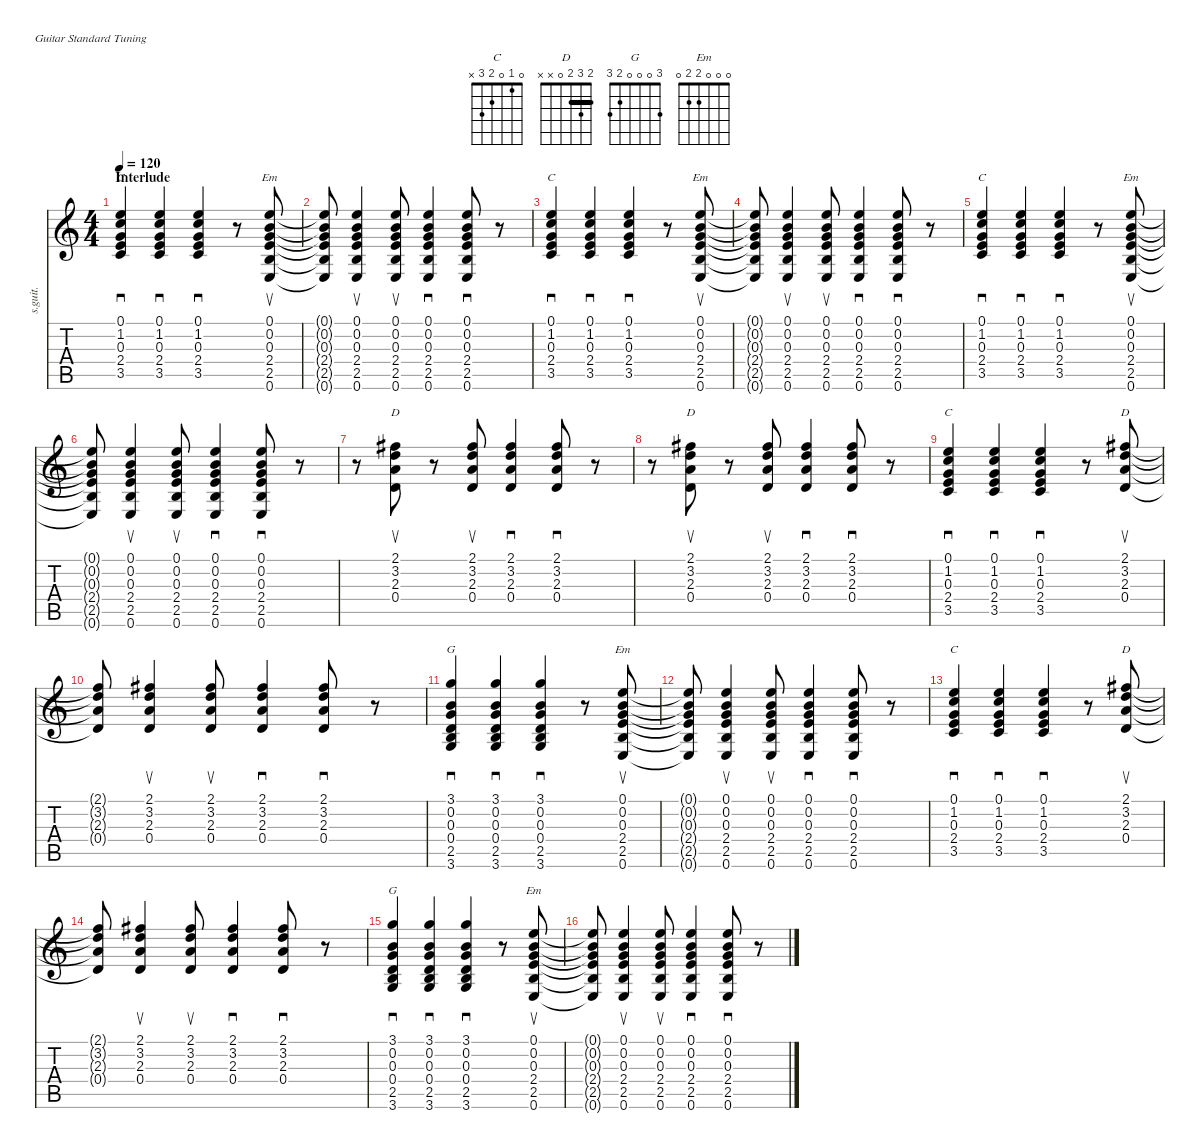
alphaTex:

\defaultSystemsLayout 4
\hideDynamics
\bracketExtendMode nobrackets
\otherSystemsTrackNameOrientation horizontal
\track ("cowboy chords 05" "s.guit.") {instrument acousticguitarsteel}
\staff {score tabs}
\tuning (E4 B3 G3 D3 A2 E2)
\chord ("C" 0 1 0 2 3 x) {showfingering false}
\chord ("D" 2 3 2 0 x x) {showfingering false barre 2}
\chord ("G" 3 0 0 0 2 3) {showfingering false}
\chord ("Em" 0 0 0 2 2 0) {showfingering false}
\ts (4 4)
\section ("" "Interlude")
\tempo 120
\clef g2
\ks c
(3.5 2.4 0.3 1.2 0.1).4{sd ch "C" dy mf beam Up} (3.5 2.4 0.3 1.2 0.1).4{sd beam Up} (3.5 2.4 0.3 1.2 0.1).4{sd beam Up} r.8{beam Up} (2.4 0.3 0.2 0.1 0.6 2.5).8{su ch "Em" beam Up} |
(0.1{t} 0.2{t} 0.3{t} 2.4{t} 0.6{t} 2.5{t}).8{beam Up} (2.4 0.3 0.2 0.1 0.6 2.5).4{su beam Up} (2.4 0.3 0.2 0.1 0.6 2.5).8{su beam Up} (2.4 0.3 0.2 0.1 0.6 2.5).4{sd beam Up} (2.4 0.3 0.2 0.1 0.6 2.5).8{sd beam Up} r.8{beam Up} |
(3.5 2.4 0.3 1.2 0.1).4{sd ch "C" beam Up} (3.5 2.4 0.3 1.2 0.1).4{sd beam Up} (3.5 2.4 0.3 1.2 0.1).4{sd beam Up} r.8{beam Up} (2.4 0.3 0.2 0.1 0.6 2.5).8{su ch "Em" beam Up} |
(0.1{t} 0.2{t} 0.3{t} 2.4{t} 0.6{t} 2.5{t}).8{beam Up} (2.4 0.3 0.2 0.1 0.6 2.5).4{su beam Up} (2.4 0.3 0.2 0.1 0.6 2.5).8{su beam Up} (2.4 0.3 0.2 0.1 0.6 2.5).4{sd beam Up} (2.4 0.3 0.2 0.1 0.6 2.5).8{sd beam Up} r.8{beam Up} |
(3.5 2.4 0.3 1.2 0.1).4{sd ch "C" beam Up} (3.5 2.4 0.3 1.2 0.1).4{sd beam Up} (3.5 2.4 0.3 1.2 0.1).4{sd beam Up} r.8{beam Up} (2.4 0.3 0.2 0.1 0.6 2.5).8{su ch "Em" beam Up} |
(0.1{t} 0.2{t} 0.3{t} 2.4{t} 0.6{t} 2.5{t}).8{beam Up} (2.4 0.3 0.2 0.1 0.6 2.5).4{su beam Up} (2.4 0.3 0.2 0.1 0.6 2.5).8{su beam Up} (2.4 0.3 0.2 0.1 0.6 2.5).4{sd beam Up} (2.4 0.3 0.2 0.1 0.6 2.5).8{sd beam Up} r.8{beam Up} |
r.8{beam Down} (0.4 2.3 3.2 2.1{acc #}).8{su ch "D" beam Up} r.8{beam Up} (0.4 2.3 3.2 2.1{acc #}).8{su beam Up} (0.4 2.3 3.2 2.1{acc #}).4{sd beam Up} (0.4 2.3 3.2 2.1{acc #}).8{sd beam Up} r.8{beam Up} |
r.8{beam Down} (0.4 2.3 3.2 2.1{acc #}).8{su ch "D" beam Up} r.8{beam Up} (0.4 2.3 3.2 2.1{acc #}).8{su beam Up} (0.4 2.3 3.2 2.1{acc #}).4{sd beam Up} (0.4 2.3 3.2 2.1{acc #}).8{sd beam Up} r.8{beam Up} |
(3.5 2.4 0.3 1.2 0.1).4{sd ch "C" beam Up} (3.5 2.4 0.3 1.2 0.1).4{sd beam Up} (3.5 2.4 0.3 1.2 0.1).4{sd beam Up} r.8{beam Up} (0.4 2.3 3.2 2.1{acc #}).8{su ch "D" beam Up} |
(2.1{t acc #} 3.2{t} 2.3{t} 0.4{t}).8{beam Up} (0.4 2.3 3.2 2.1{acc #}).4{su beam Up} (0.4 2.3 3.2 2.1{acc #}).8{su beam Up} (0.4 2.3 3.2 2.1{acc #}).4{sd beam Up} (0.4 2.3 3.2 2.1{acc #}).8{sd beam Up} r.8{beam Up} |
(2.5 0.4 0.3 0.2 3.1 3.6).4{sd ch "G" beam Up} (2.5 0.4 0.3 0.2 3.1 3.6).4{sd beam Up} (2.5 0.4 0.3 0.2 3.1 3.6).4{sd beam Up} r.8{beam Up} (2.4 0.3 0.2 0.1 0.6 2.5).8{su ch "Em" beam Up} |
(0.1{t} 0.2{t} 0.3{t} 2.4{t} 0.6{t} 2.5{t}).8{beam Up} (2.4 0.3 0.2 0.1 0.6 2.5).4{su beam Up} (2.4 0.3 0.2 0.1 0.6 2.5).8{su beam Up} (2.4 0.3 0.2 0.1 0.6 2.5).4{sd beam Up} (2.4 0.3 0.2 0.1 0.6 2.5).8{sd beam Up} r.8{beam Up} |
(3.5 2.4 0.3 1.2 0.1).4{sd ch "C" beam Up} (3.5 2.4 0.3 1.2 0.1).4{sd beam Up} (3.5 2.4 0.3 1.2 0.1).4{sd beam Up} r.8{beam Up} (0.4 2.3 3.2 2.1{acc #}).8{su ch "D" beam Up} |
(2.1{t acc #} 3.2{t} 2.3{t} 0.4{t}).8{beam Up} (0.4 2.3 3.2 2.1{acc #}).4{su beam Up} (0.4 2.3 3.2 2.1{acc #}).8{su beam Up} (0.4 2.3 3.2 2.1{acc #}).4{sd beam Up} (0.4 2.3 3.2 2.1{acc #}).8{sd beam Up} r.8{beam Up} |
(2.5 0.4 0.3 0.2 3.1 3.6).4{sd ch "G" beam Up} (2.5 0.4 0.3 0.2 3.1 3.6).4{sd beam Up} (2.5 0.4 0.3 0.2 3.1 3.6).4{sd beam Up} r.8{beam Up} (2.4 0.3 0.2 0.1 0.6 2.5).8{su ch "Em" beam Up} |
(0.1{t} 0.2{t} 0.3{t} 2.4{t} 0.6{t} 2.5{t}).8{beam Up} (2.4 0.3 0.2 0.1 0.6 2.5).4{su beam Up} (2.4 0.3 0.2 0.1 0.6 2.5).8{su beam Up} (2.4 0.3 0.2 0.1 0.6 2.5).4{sd beam Up} (2.4 0.3 0.2 0.1 0.6 2.5).8{sd beam Up} r.8{beam Up}
